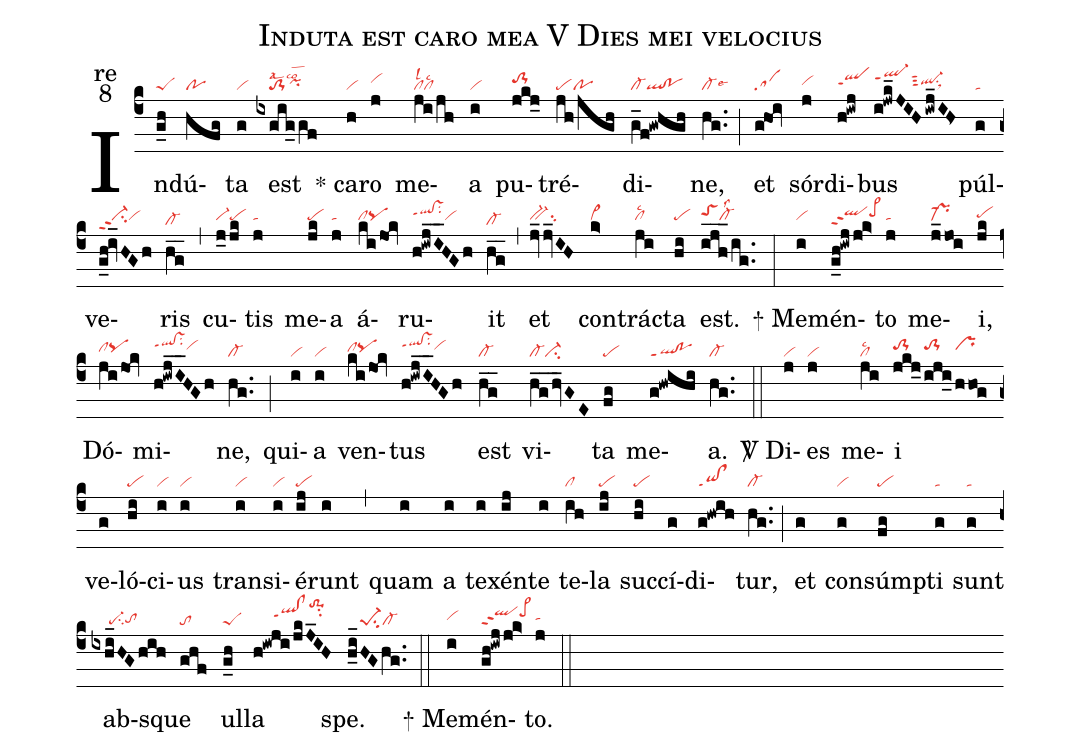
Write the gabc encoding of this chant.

name:Induta est caro mea V Dies mei velocius;
office-part:re;
mode:8;
nabc-lines:1;
%%
(c4) In(g_h|peS)dú(hfg|po)ta(g|vi) est(ixgig_/gf|////to-1lsal2pihhlsco2)
<sp>*</sp> ca(h|vi)ro(j|vihi) me(ji/jh|cllsl2cllsc2)a(i|vi)
pu(jkj_|to-1hi)tré(jh/jgh|pepo)di(g_f!gwhgh|cl-ql!po)ne,(hg..|cl-lse6) (;)
et(g@hoi|sa) sór(j|vihh)di(h!iwj|qlhhppt1)bus(i!jwk_JIHiwj_IH>|ql-hjppt1sut3ql-hhsu1sux1)
púl(g|ta)ve(g_h@iv_HGh|ci-hhppt2vihh)ris(hg__|cl-) (,)
cu(j_0jk|vi-hhpehh)tis(j|tahh) me(jk|pehh)a(j|tahh)
á(ki/jok|clhhpqhh)ru(h!iwjI__HGh|qlhj!vshjsu2ppt1vihh)it(hg__|cl-) (,)
et(jv_jv_IH|bv-hhsu2) con(k>|vi>hh)trác(ji|clhhlsc2)ta(hi|pehh) est.(ijh___/ig..|toShjcl-hhlss2) (:)

<sp>+</sp> Me(i|vihh)mén(g_h!iwj/jk>|qlhjppt2pe>hj)to(j|tahh) me(j_1joi|pr-hh)i,(jk|pehi)
Dó(ji/jok|clhhpqhh)mi(h!iwjI__HGh|qlhj!vshjsu2ppt1vihi)ne,(hg..|cl-) (;)
qui(i|vi)a(i|vi) ven(ki/jok|clhhpqhh)tus(h!iwjI__HGh|qlhj!vshjsu2ppt1vihi) est(hg__|cl-)
vi(hg__/hv_GE|cl-ci-)ta(fg|pe) me(g!hwihi|ql!poppt1)a.(hg..|cl-) (::)

<sp>V/</sp> Di(j|vi)es(j|vi) me(ji|cllsc2)i(jkj_|to-1hi|iji_|to-1hi|hhog|prhi)
ve(g)ló(hi|pe)ci(i|vi)us(i|vi) tran(i|vi)si(i|vi)é(ij|pe)runt(i) (,)
quam(i) a(i) te(i)xén(ij)te(i) te(ih|cl)la(ij|pe) suc(hi|pe)cí(g)di(g!hwih|qi!clppt1)tur,(hg..|cl-) (;)
et(g) con(g|vi)súm(fg|pe)pti(g|ta) sunt(g|ta) ab(ixhi_HGhih|/////pe-su2tohg)sque(ghf|to)
ul(g_h|peS)la(h!iwji/jkJ_IH|//////qlhi!clhippt1to-1hmsu2) spe.
(h_i_HGhg..|////pe-1su2cl-) (::)

<sp>+</sp> Me(i|vihh)mén(gh!iwj/jk>|qlhjppt2pe>hj)to.(j|tahh) (::)
